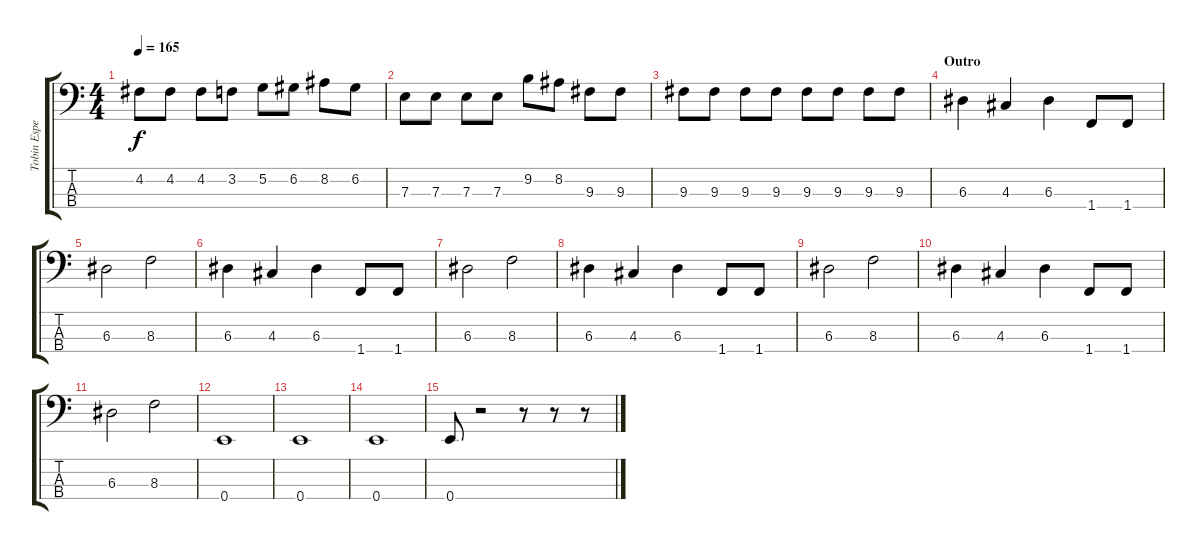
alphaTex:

\track ("Tobin Esperance" "Tobin Espe") {instrument acousticguitarnylon}
\staff {score tabs}
\tuning (G2 D2 A1 E1) {hide}
\ts (4 4)
\tempo 165
\clef f4
\ks c
4.2.8{dy f} 4.2.8 4.2.8 3.2.8 5.2.8 6.2.8 8.2.8 6.2.8 |
7.3.8 7.3.8 7.3.8 7.3.8 9.2.8 8.2.8 9.3.8 9.3.8 |
9.3.8 9.3.8 9.3.8 9.3.8 9.3.8 9.3.8 9.3.8 9.3.8 |
\section ("" "Outro")
6.3.4 4.3.4 6.3.4 1.4.8 1.4.8 |
6.3.2 8.3.2 |
6.3.4 4.3.4 6.3.4 1.4.8 1.4.8 |
6.3.2 8.3.2 |
6.3.4 4.3.4 6.3.4 1.4.8 1.4.8 |
6.3.2 8.3.2 |
6.3.4 4.3.4 6.3.4 1.4.8 1.4.8 |
6.3.2 8.3.2 |
0.4.1 |
0.4.1 |
0.4.1 |
0.4.8 r.2 r.8 r.8 r.8
